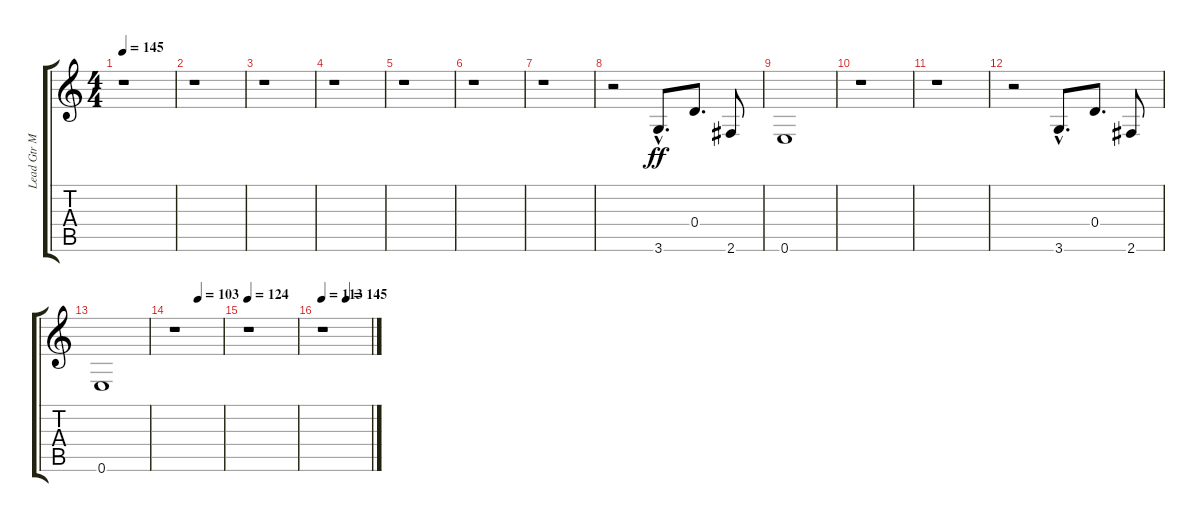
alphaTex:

\track ("Lead Gtr Muted" "Lead Gtr M") {instrument electricguitarmuted}
\staff {score tabs}
\tuning (E4 B3 G3 D3 A2 E2) {hide}
\ts (4 4)
\tempo 145
\clef g2
\ks c
r.1{dy f} |
r.1 |
r.1 |
r.1 |
r.1 |
r.1 |
r.1 |
r.2 3.6{hac}.8{d dy ff instrument electricbasspick} 0.4.8{d} 2.6.8 |
0.6.1 |
r.1 |
r.1 |
r.2 3.6{hac}.8{d} 0.4.8{d} 2.6.8 |
0.6.1 |
\tempo (103 0.5)
r.1 |
\tempo 124
r.1 |
\tempo 113
\tempo (145 0.5)
r.1
